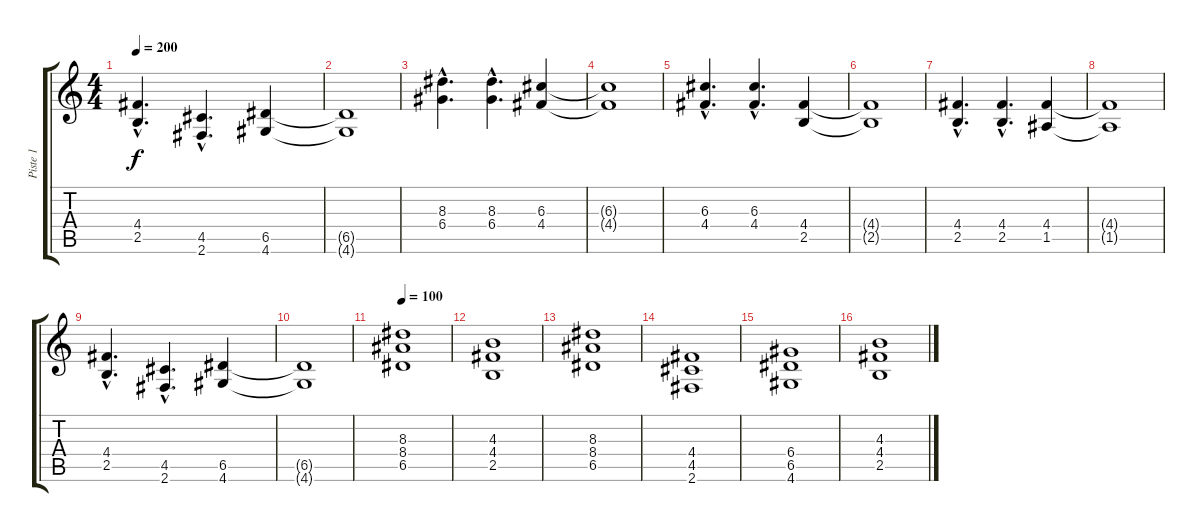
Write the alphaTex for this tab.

\track ("Piste 1" "Piste 1") {instrument acousticguitarsteel}
\staff {score tabs}
\tuning (E4 B3 G3 D3 A2 E2) {hide}
\ts (4 4)
\tempo 200
\clef g2
\ks c
(4.4{hac} 2.5{hac}).4{d dy f} (4.5{hac} 2.6{hac}).4{d} (6.5 4.6).4 |
(6.5{t} 4.6{t}).1 |
(8.3{hac} 6.4{hac}).4{d instrument overdrivenguitar} (8.3{hac} 6.4{hac}).4{d} (6.3 4.4).4 |
(6.3{t} 4.4{t}).1 |
(6.3{hac} 4.4{hac}).4{d} (6.3{hac} 4.4{hac}).4{d} (4.4 2.5).4 |
(4.4{t} 2.5{t}).1 |
(4.4{hac} 2.5{hac}).4{d} (4.4{hac} 2.5{hac}).4{d} (4.4 1.5).4 |
(4.4{t} 1.5{t}).1 |
(4.4{hac} 2.5{hac}).4{d} (4.5{hac} 2.6{hac}).4{d} (6.5 4.6).4 |
(6.5{t} 4.6{t}).1 |
\tempo 100
(8.3 8.4 6.5).1 |
(4.3 4.4 2.5).1 |
(8.3 8.4 6.5).1 |
(4.4 4.5 2.6).1 |
(6.4 6.5 4.6).1 |
(4.3 4.4 2.5).1
